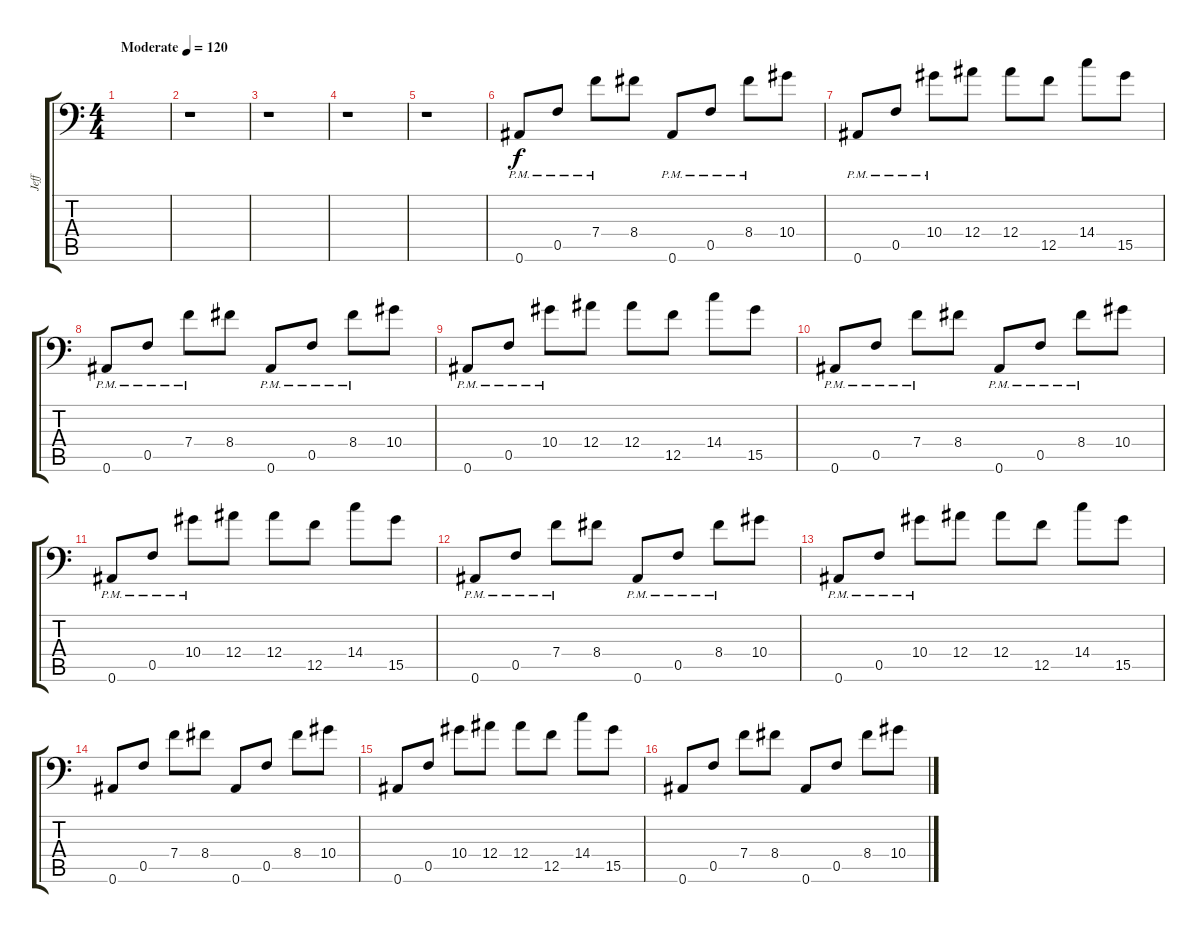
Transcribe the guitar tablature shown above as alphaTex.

\track ("Jeff" "Jeff") {instrument distortionguitar}
\staff {score tabs}
\tuning (C4 G3 Eb3 Bb2 F2 Bb1) {hide}
\ts (4 4)
\tempo (120 "Moderate")
\clef f4
\ks c
|
r.1 |
r.1 |
r.1 |
r.1 |
0.6{pm}.8 0.5{pm}.8 7.4{pm}.8 8.4.8 0.6{pm}.8 0.5{pm}.8 8.4{pm}.8 10.4.8 |
0.6{pm}.8 0.5{pm}.8 10.4{pm}.8 12.4.8 12.4.8 12.5.8 14.4.8 15.5.8 |
0.6{pm}.8 0.5{pm}.8 7.4{pm}.8 8.4.8 0.6{pm}.8 0.5{pm}.8 8.4{pm}.8 10.4.8 |
0.6{pm}.8 0.5{pm}.8 10.4{pm}.8 12.4.8 12.4.8 12.5.8 14.4.8 15.5.8 |
0.6{pm}.8 0.5{pm}.8 7.4{pm}.8 8.4.8 0.6{pm}.8 0.5{pm}.8 8.4{pm}.8 10.4.8 |
0.6{pm}.8 0.5{pm}.8 10.4{pm}.8 12.4.8 12.4.8 12.5.8 14.4.8 15.5.8 |
0.6{pm}.8 0.5{pm}.8 7.4{pm}.8 8.4.8 0.6{pm}.8 0.5{pm}.8 8.4{pm}.8 10.4.8 |
0.6{pm}.8 0.5{pm}.8 10.4{pm}.8 12.4.8 12.4.8 12.5.8 14.4.8 15.5.8 |
0.6.8 0.5.8 7.4.8 8.4.8 0.6.8 0.5.8 8.4.8 10.4.8 |
0.6.8 0.5.8 10.4.8 12.4.8 12.4.8 12.5.8 14.4.8 15.5.8 |
0.6.8 0.5.8 7.4.8 8.4.8 0.6.8 0.5.8 8.4.8 10.4.8
